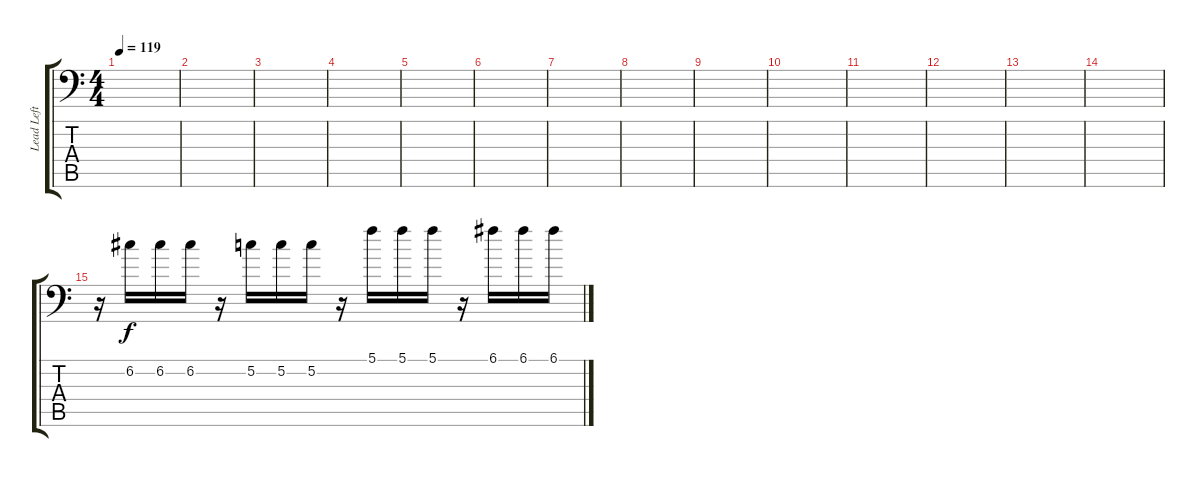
\track ("Lead Left 2" "Lead Left ") {instrument distortionguitar}
\staff {score tabs}
\tuning (C4 G3 Eb3 Bb2 F2 Bb1) {hide}
\ts (4 4)
\tempo 119
\clef f4
\ks c
|
|
|
|
|
|
|
|
|
|
|
|
|
|
r.16 6.2.16 6.2.16 6.2.16 r.16 5.2.16 5.2.16 5.2.16 r.16 5.1.16 5.1.16 5.1.16 r.16 6.1.16 6.1.16 6.1.16
